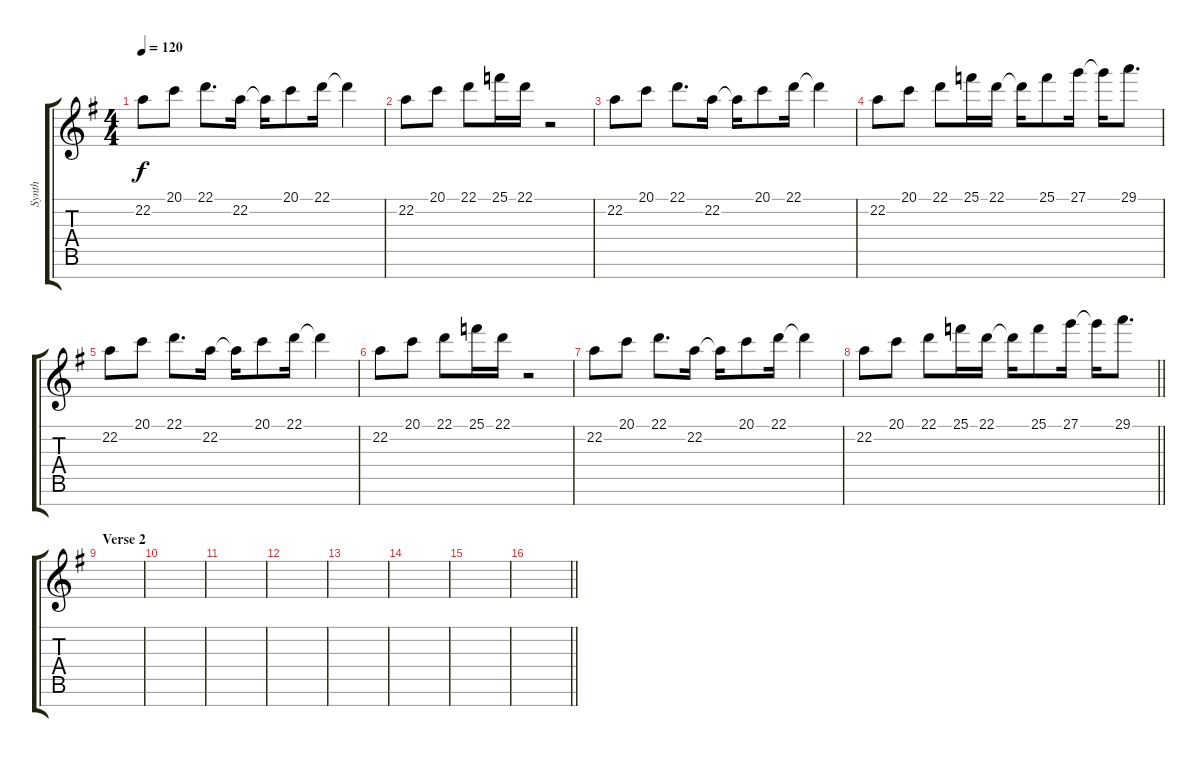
\track ("Synth" "Synth") {instrument celesta}
\staff {score tabs}
\tuning (E4 B3 G3 D3 A2 E2 B1) {hide}
\ts (4 4)
\tempo 120
\clef g2
\ks g
22.2.8{dy f} 20.1.8 22.1.8{d} 22.2.16 22.2{t}.16 20.1.8 22.1.16 22.1{t}.4 |
22.2.8 20.1.8 22.1.8 25.1.16 22.1.16 r.2 |
22.2.8 20.1.8 22.1.8{d} 22.2.16 22.2{t}.16 20.1.8 22.1.16 22.1{t}.4 |
22.2.8 20.1.8 22.1.8 25.1.16 22.1.16 22.1{t}.16 25.1.8 27.1.16 27.1{t}.16 29.1.8{d} |
22.2.8 20.1.8 22.1.8{d} 22.2.16 22.2{t}.16 20.1.8 22.1.16 22.1{t}.4 |
22.2.8 20.1.8 22.1.8 25.1.16 22.1.16 r.2 |
22.2.8 20.1.8 22.1.8{d} 22.2.16 22.2{t}.16 20.1.8 22.1.16 22.1{t}.4 |
\barLineRight lightlight
22.2.8 20.1.8 22.1.8 25.1.16 22.1.16 22.1{t}.16 25.1.8 27.1.16 27.1{t}.16 29.1.8{d} |
\section ("" "Verse 2")
|
|
|
|
|
|
|
\barLineRight lightlight
